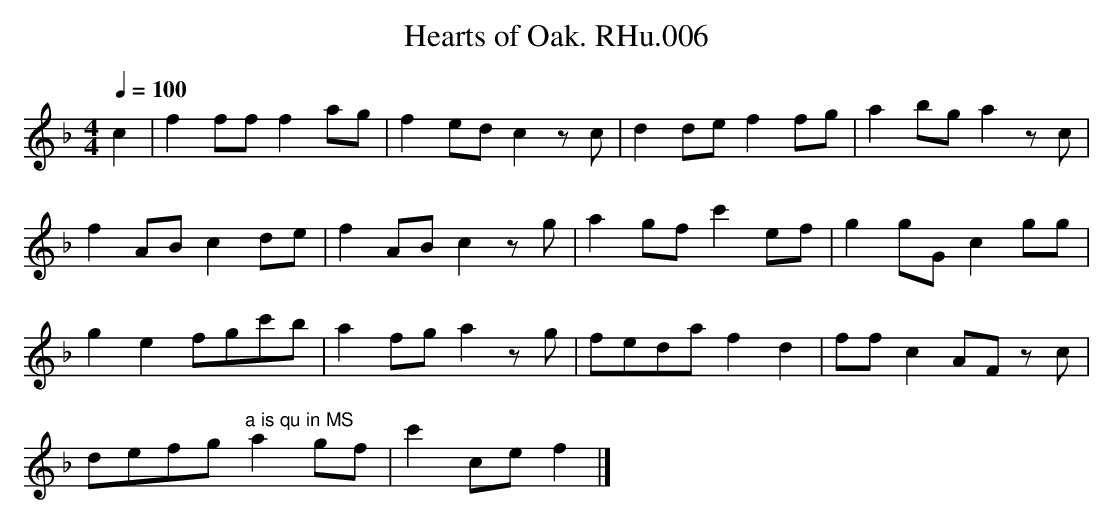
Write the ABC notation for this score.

X:1
T:Hearts of Oak. RHu.006
M:4/4
L:1/8
Q:1/4=100
K:F major
c2|f2fff2ag|f2edc2zc|d2def2fg|a2bga2zc|!
f2ABc2de|f2ABc2zg|a2gfc'2ef|g2gGc2gg|!
g2e2fgc'b|a2fga2zg|fedaf2d2|ffc2AF zc|!
defg "^a is qu in MS"a2gf|c'2cef2|]
